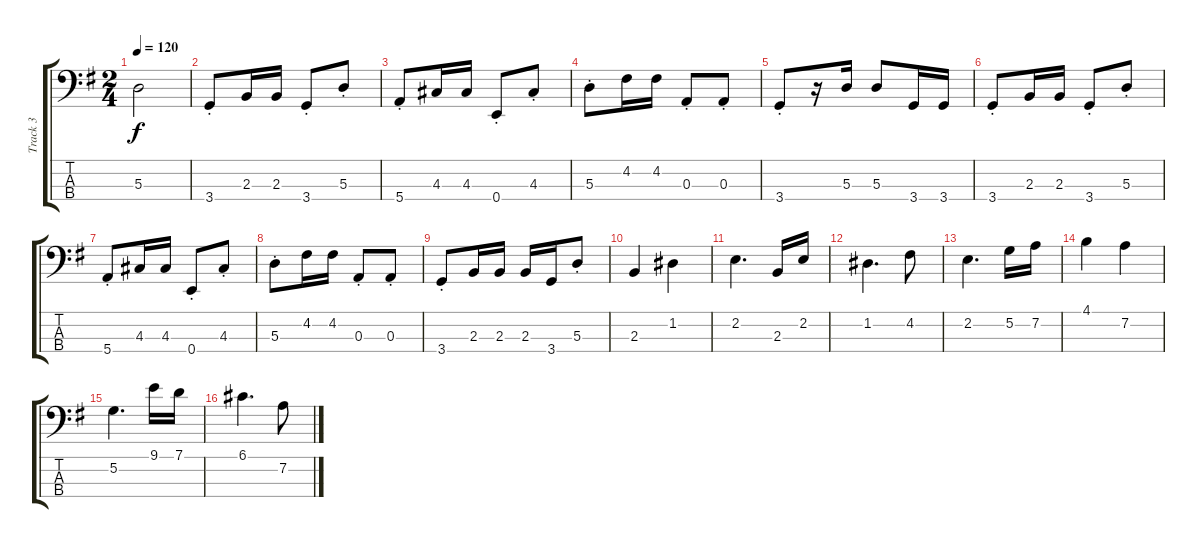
\track ("Track 3" "Track 3") {instrument slapbass1}
\staff {score tabs}
\tuning (G2 D2 A1 E1) {hide}
\ts (2 4)
\tempo 120
\clef f4
\ks g
5.3.2{dy f} |
3.4{st}.8 2.3.16 2.3.16 3.4{st}.8 5.3{st}.8 |
5.4{st}.8 4.3.16 4.3.16 0.4{st}.8 4.3{st}.8 |
5.3{st}.8 4.2.16 4.2.16 0.3{st}.8 0.3{st}.8 |
3.4{st}.8 r.16 5.3.16 5.3.8 3.4.16 3.4.16 |
3.4{st}.8 2.3.16 2.3.16 3.4{st}.8 5.3{st}.8 |
5.4{st}.8 4.3.16 4.3.16 0.4{st}.8 4.3{st}.8 |
5.3{st}.8 4.2.16 4.2.16 0.3{st}.8 0.3{st}.8 |
3.4{st}.8 2.3.16 2.3.16 2.3.16 3.4.16 5.3{st}.8 |
2.3.4 1.2.4 |
2.2.4{d} 2.3.16 2.2.16 |
1.2.4{d} 4.2.8 |
2.2.4{d} 5.2.16 7.2.16 |
4.1.4 7.2.4 |
5.2.4{d} 9.1.16 7.1.16 |
6.1.4{d} 7.2.8
